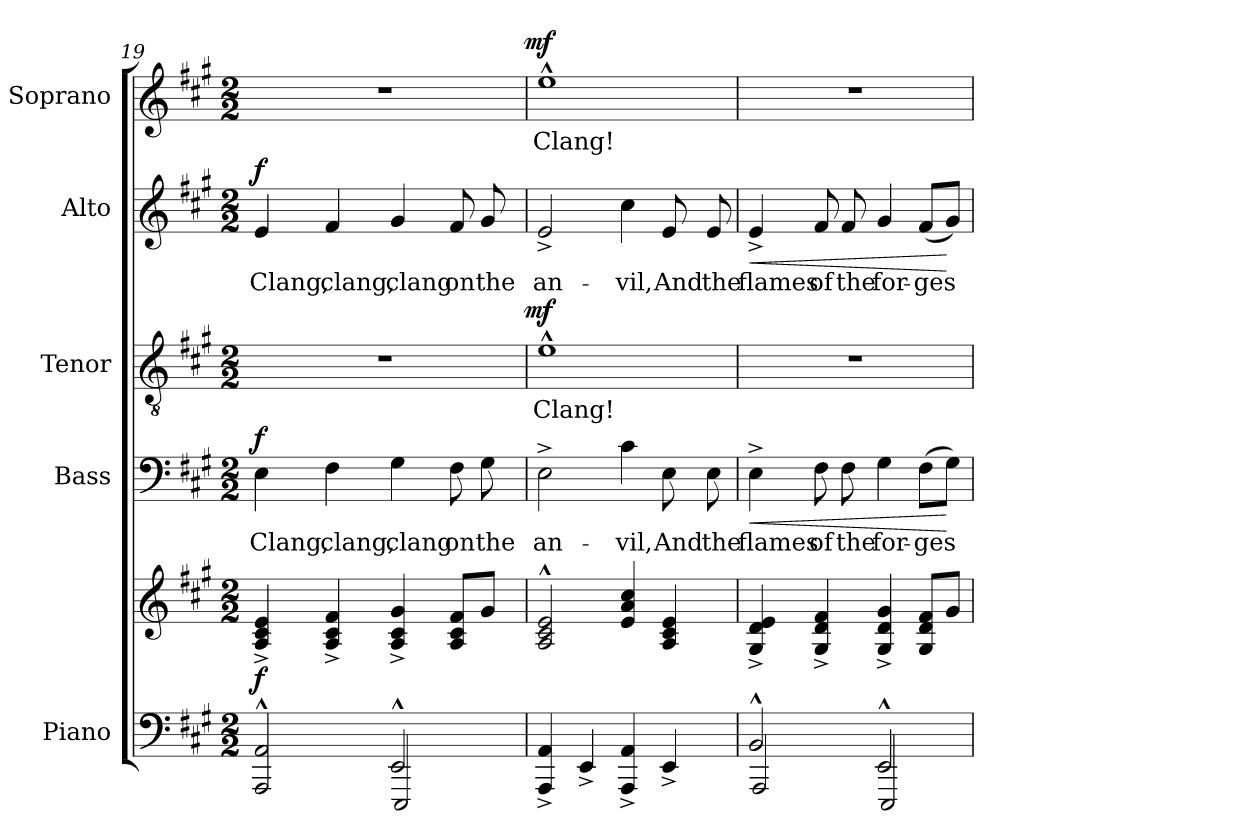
**kern	**kern	**dynam	**kern	**text	**dynam	**kern	**text	**dynam	**kern	**text	**dynam	**kern	**text	**dynam
*part5	*part5	*part5	*part4	*part4	*part4	*part3	*part3	*part3	*part2	*part2	*part2	*part1	*part1	*part1
*staff6	*staff5	*staff5/6	*staff4	*staff4	*staff4	*staff3	*staff3	*staff3	*staff2	*staff2	*staff2	*staff1	*staff1	*staff1
*I"Piano	*	*	*I"Bass	*	*	*I"Tenor	*	*	*I"Alto	*	*	*I"Soprano	*	*
*I'Pno.	*	*	*I'B.	*	*	*I'T.	*	*	*I'A.	*	*	*I'S.	*	*
*clefF4	*clefG2	*	*clefF4	*	*	*clefGv2	*	*	*clefG2	*	*	*clefG2	*	*
*	*	*	*	*	*	*ITrd7c12	*	*	*	*	*	*	*	*
*k[f#c#g#]	*k[f#c#g#]	*	*k[f#c#g#]	*	*	*k[f#c#g#]	*	*	*k[f#c#g#]	*	*	*k[f#c#g#]	*	*
*A:	*A:	*	*A:	*	*	*A:	*	*	*A:	*	*	*A:	*	*
*M2/2	*M2/2	*	*M2/2	*	*	*M2/2	*	*	*M2/2	*	*	*M2/2	*	*
=19	=19	=19	=19	=19	=19	=19	=19	=19	=19	=19	=19	=19	=19	=19
*^	*	*	*	*	*	*	*	*	*	*	*	*	*	*
!	!	!	!	!	!LO:LY:b:color=#000000	!	!	!	!	!	!	!	!	!	!
!	!	!	!	!	!	!	!	!	!	!	!LO:LY:b:color=#000000	!	!	!	!
*	*	*	*	*	*	*	*^	*	*	*	*	*	*^	*	*
2AAAi/^^ 2AAi^^	2ryy	4Ai/^ 4c#i^ 4ei^	f	4Ei\	Clang,	f	1r	2ryy	.	.	4ei/	Clang,	f	1r	2ryy	.	.
!	!	!	!	!	!LO:LY:b:color=#000000	!	!	!	!	!	!	!	!	!	!	!	!
!	!	!	!	!	!	!	!	!	!	!	!	!LO:LY:b:color=#000000	!	!	!	!	!
.	.	4Ai/^ 4c#i^ 4f#i^	.	4F#i\	clang,	.	.	.	.	.	4f#i/	clang,	.	.	.	.	.
!	!	!	!	!	!LO:LY:b:color=#000000	!	!	!	!	!	!	!	!	!	!	!	!
!	!	!	!	!	!	!	!	!	!	!	!	!LO:LY:b:color=#000000	!	!	!	!	!
2EE^^i/	2EEEi/	4Ai/^ 4c#i^ 4g#i^	.	4G#i\	clang	.	.	4ryy	.	.	4g#i/	clang	.	.	4ryy	.	.
!	!	!	!	!	!LO:LY:b:color=#000000	!	!	!	!	!	!	!	!	!	!	!	!
!	!	!	!	!	!	!	!	!	!	!	!	!LO:LY:b:color=#000000	!	!	!	!	!
.	.	8Ai/ 8c#i 8f#iL	.	8F#i\	on	.	.	8ryy	.	.	8f#i/	on	.	.	8ryy	.	.
!	!	!	!	!	!LO:LY:b:color=#000000	!	!	!	!	!	!	!	!	!	!	!	!
!	!	!	!	!	!	!	!	!	!	!	!	!LO:LY:b:color=#000000	!	!	!	!	!
.	.	8g#i/J	.	8G#i\	the	.	.	16ryy	.	.	8g#i/	the	.	.	16ryy	.	.
.	.	.	.	.	.	.	.	32ryy	.	.	.	.	.	.	32ryy	.	.
.	.	.	.	.	.	.	.	64ryy	.	.	.	.	.	.	64ryy	.	.
.	.	.	.	.	.	.	.	128...ryy	.	.	.	.	.	.	128...ryy	.	.
.	.	.	.	.	.	.	.	1024ryy	.	mf	.	.	.	.	1024ryy	.	mf
*v	*v	*	*	*	*	*	*v	*v	*	*	*	*	*	*v	*v	*	*
=20	=20	=20	=20	=20	=20	=20	=20	=20	=20	=20	=20	=20	=20	=20
*^	*	*	*	*	*	*^	*	*	*	*	*	*^	*	*
!	!	!	!	!	!LO:LY:b:color=#000000	!	!	!	!	!	!	!	!	!	!	!	!
*v	*v	*	*	*	*	*	*v	*v	*	*	*	*	*	*v	*v	*	*
*^	*	*	*	*	*	*^	*	*	*	*	*	*^	*	*
!	!	!	!	!	!	!	!	!	!LO:LY:b:color=#000000	!	!	!	!	!	!	!	!
*v	*v	*	*	*	*	*	*v	*v	*	*	*	*	*	*v	*v	*	*
*^	*	*	*	*	*	*^	*	*	*	*	*	*^	*	*
!	!	!	!	!	!	!	!	!	!	!	!	!LO:LY:b:color=#000000	!	!	!	!	!
*v	*v	*	*	*	*	*	*v	*v	*	*	*	*	*	*v	*v	*	*
*^	*	*	*	*	*	*^	*	*	*	*	*	*^	*	*
!	!	!	!	!	!	!	!	!	!	!	!	!	!	!	!	!LO:LY:b:color=#000000	!
*v	*v	*	*	*	*	*	*v	*v	*	*	*	*	*	*v	*v	*	*
4AAAi/^ 4AAi^	2Ai/^^ 2c#i^^ 2ei^^	.	2E^i\	an-	.	1E^^i	Clang!	.	2e^i/	an-	.	1ee^^i	Clang!	.
4EE^i/	.	.	.	.	.	.	.	.	.	.	.	.	.	.
!	!	!	!	!LO:LY:b:color=#000000	!	!	!	!	!	!	!	!	!	!
!	!	!	!	!	!	!	!	!	!	!LO:LY:b:color=#000000	!	!	!	!
4AAAi/^ 4AAi^	4ei/ 4ai 4cc#i	.	4c#i\	-vil,	.	.	.	.	4cc#i\	-vil,	.	.	.	.
!	!	!	!	!LO:LY:b:color=#000000	!	!	!	!	!	!	!	!	!	!
!	!	!	!	!	!	!	!	!	!	!LO:LY:b:color=#000000	!	!	!	!
4EE^i/	4Ai/ 4c#i 4ei	.	8Ei\	And	.	.	.	.	8ei/	And	.	.	.	.
!	!	!	!	!LO:LY:b:color=#000000	!	!	!	!	!	!	!	!	!	!
!	!	!	!	!	!	!	!	!	!	!LO:LY:b:color=#000000	!	!	!	!
.	.	.	8Ei\	the	.	.	.	.	8ei/	the	.	.	.	.
=21	=21	=21	=21	=21	=21	=21	=21	=21	=21	=21	=21	=21	=21	=21
*^	*	*	*	*	*	*	*	*	*	*	*	*	*	*
!	!	!	!	!	!LO:LY:b:color=#000000	!LO:HP:b	!	!	!	!	!	!	!	!	!
!	!	!	!	!	!	!	!	!	!	!	!LO:LY:b:color=#000000	!LO:HP:b	!	!	!
2BB^^i/	2AAAi/	4G#i/^ 4di^ 4ei^	.	4E^i\	flames	<	1r	.	.	4e^i/	flames	<	1r	.	.
!	!	!	!	!	!LO:LY:b:color=#000000	!	!	!	!	!	!	!	!	!	!
!	!	!	!	!	!	!	!	!	!	!	!LO:LY:b:color=#000000	!	!	!	!
.	.	4G#i/^ 4di^ 4f#i^	.	8F#i\	of	.	.	.	.	8f#i/	of	.	.	.	.
!	!	!	!	!	!LO:LY:b:color=#000000	!	!	!	!	!	!	!	!	!	!
!	!	!	!	!	!	!	!	!	!	!	!LO:LY:b:color=#000000	!	!	!	!
.	.	.	.	8F#i\	the	.	.	.	.	8f#i/	the	.	.	.	.
!	!	!	!	!	!LO:LY:b:color=#000000	!	!	!	!	!	!	!	!	!	!
!	!	!	!	!	!	!	!	!	!	!	!LO:LY:b:color=#000000	!	!	!	!
2EE^^i/	2EEEi/	4G#i/^ 4di^ 4g#i^	.	4G#i\	for-	.	.	.	.	4g#i/	for-	.	.	.	.
!	!	!	!	!	!LO:LY:b:color=#000000	!	!	!	!	!	!	!	!	!	!
!	!	!	!	!	!	!	!	!	!	!	!LO:LY:b:color=#000000	!	!	!	!
.	.	8G#i/ 8di 8f#iL	.	(8F#i\L	-ges	.	.	.	.	(8f#i/L	-ges	.	.	.	.
.	.	8g#i/J	.	8G#i\J)	.	[	.	.	.	8g#i/J)	.	[	.	.	.
*v	*v	*	*	*	*	*	*	*	*	*	*	*	*	*	*
=	=	=	=	=	=	=	=	=	=	=	=	=	=	=
*-	*-	*-	*-	*-	*-	*-	*-	*-	*-	*-	*-	*-	*-	*-
